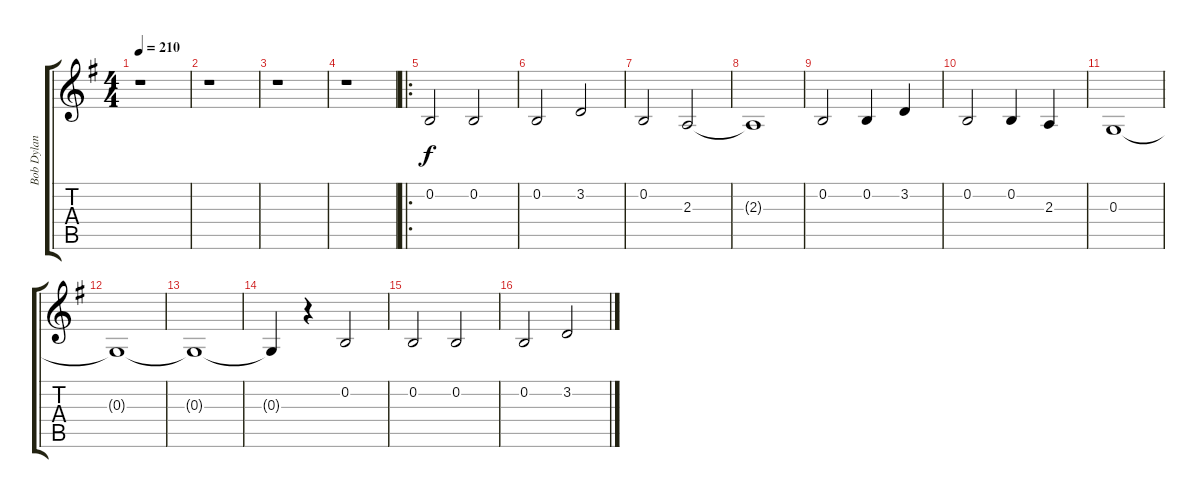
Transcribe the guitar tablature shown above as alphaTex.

\track ("Bob Dylan Voice" "Bob Dylan ") {instrument reedorgan}
\staff {score tabs}
\tuning (E4 B3 G3 D3 A2 E2) {hide}
\ts (4 4)
\tempo 210
\clef g2
\ks g
r.1{dy f instrument reedorgan} |
r.1 |
r.1 |
r.1 |
\ro
0.2.2 0.2.2 |
0.2.2 3.2.2 |
0.2.2 2.3.2 |
2.3{t}.1 |
0.2.2 0.2.4 3.2.4 |
0.2.2 0.2.4 2.3.4 |
0.3.1 |
0.3{t}.1 |
0.3{t}.1 |
0.3{t}.4 r.4 0.2.2 |
0.2.2 0.2.2 |
0.2.2 3.2.2
